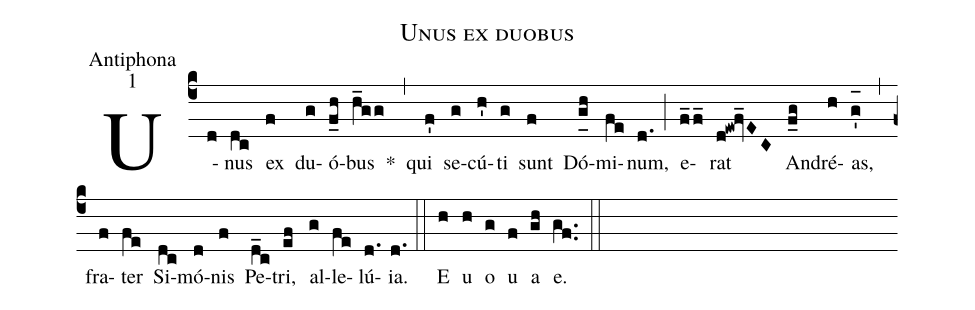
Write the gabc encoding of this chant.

name:Unus ex duobus;
office-part:Antiphona;
mode:1;
%%
(c4) U(d)nus(dc) ex(f) du(g)ó(f_h)bus(h_gg) *(,) qui(f') se(g)cú(h')ti(g) sunt(f) Dó(g_[uh:l]h)mi(fe)num,(d.) (;) e(f_2f_)rat(d!ew!fv_EC) An(f_g)dré(h)as,(g'_[oh:h]) (,) fra(f)ter(fe) Si(dc)mó(d)nis(f) Pe(d_c)tri,(ef) al(g)le(fe)lú(d.){ia}.(d.) (::) <eu>E(h) u(h) o(g) u(f) a(gh) e.</eu>(gf..) (::)
